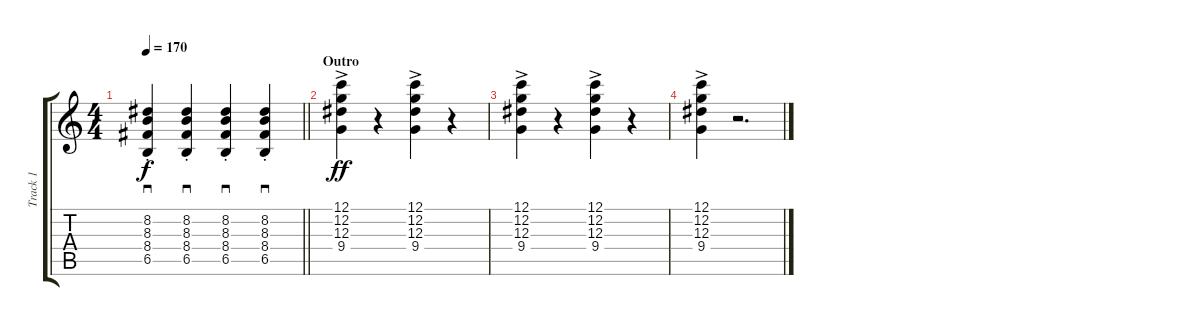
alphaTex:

\track ("Track 1" "Track 1") {instrument distortionguitar}
\staff {score tabs}
\tuning (C4 G3 Eb3 Bb2 F2 C2) {hide}
\ts (4 4)
\tempo 170
\clef g2
\barLineRight lightlight
\ks c
(8.2{st} 8.3{st} 8.4{st} 6.5{st}).4{sd dy f} (8.2{st} 8.3{st} 8.4{st} 6.5{st}).4{sd} (8.2{st} 8.3{st} 8.4{st} 6.5{st}).4{sd} (8.2{st} 8.3{st} 8.4{st} 6.5{st}).4{sd} |
\section ("" "Outro")
(12.1{ac} 12.2{ac} 12.3{ac} 9.4{ac}).4{dy ff} r.4 (12.1{ac} 12.2{ac} 12.3{ac} 9.4{ac}).4 r.4 |
(12.1{ac} 12.2{ac} 12.3{ac} 9.4{ac}).4 r.4 (12.1{ac} 12.2{ac} 12.3{ac} 9.4{ac}).4 r.4 |
(12.1{ac} 12.2{ac} 12.3{ac} 9.4{ac}).4 r.2{d}
